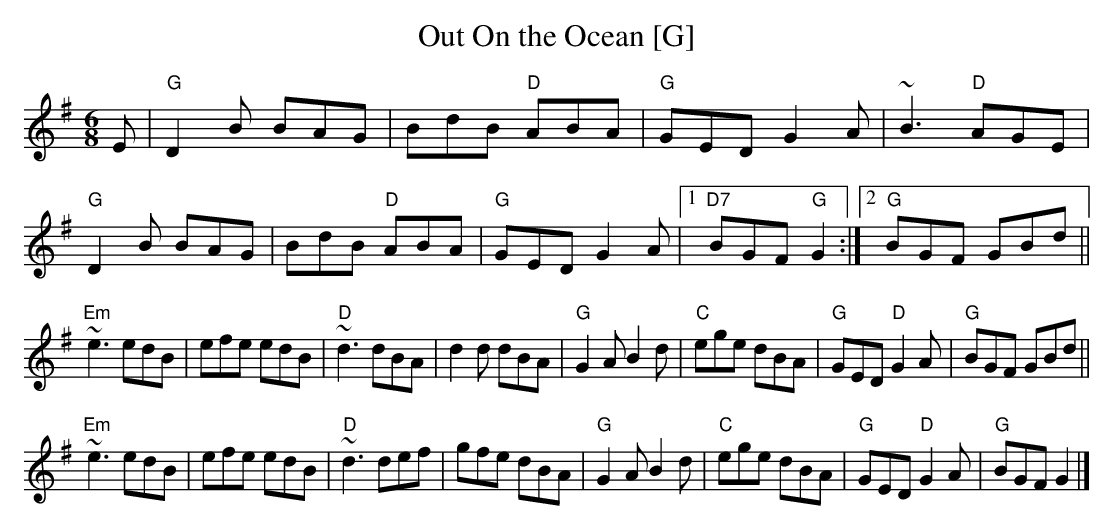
X:1
T:Out On the Ocean [G]
L:1/8
M:6/8
K:G
E|"G"D2B BAG| BdB "D"ABA| "G"GED G2A| ~B3 "D"AGE|
"G"D2B BAG| BdB "D"ABA| "G"GED G2A|1"D7"BGF "G"G2:|2"G"BGF GBd||
"Em"~e3 edB|efe edB| "D"~d3 dBA| d2d dBA|\
"G"G2A B2d| "C"ege dBA|"G"GED "D"G2A|"G"BGF GBd||
"Em"~e3 edB|efe edB| "D"~d3def|gfe dBA|\
"G"G2A B2d| "C"ege dBA|"G"GED "D"G2A|"G"BGF G2|]
